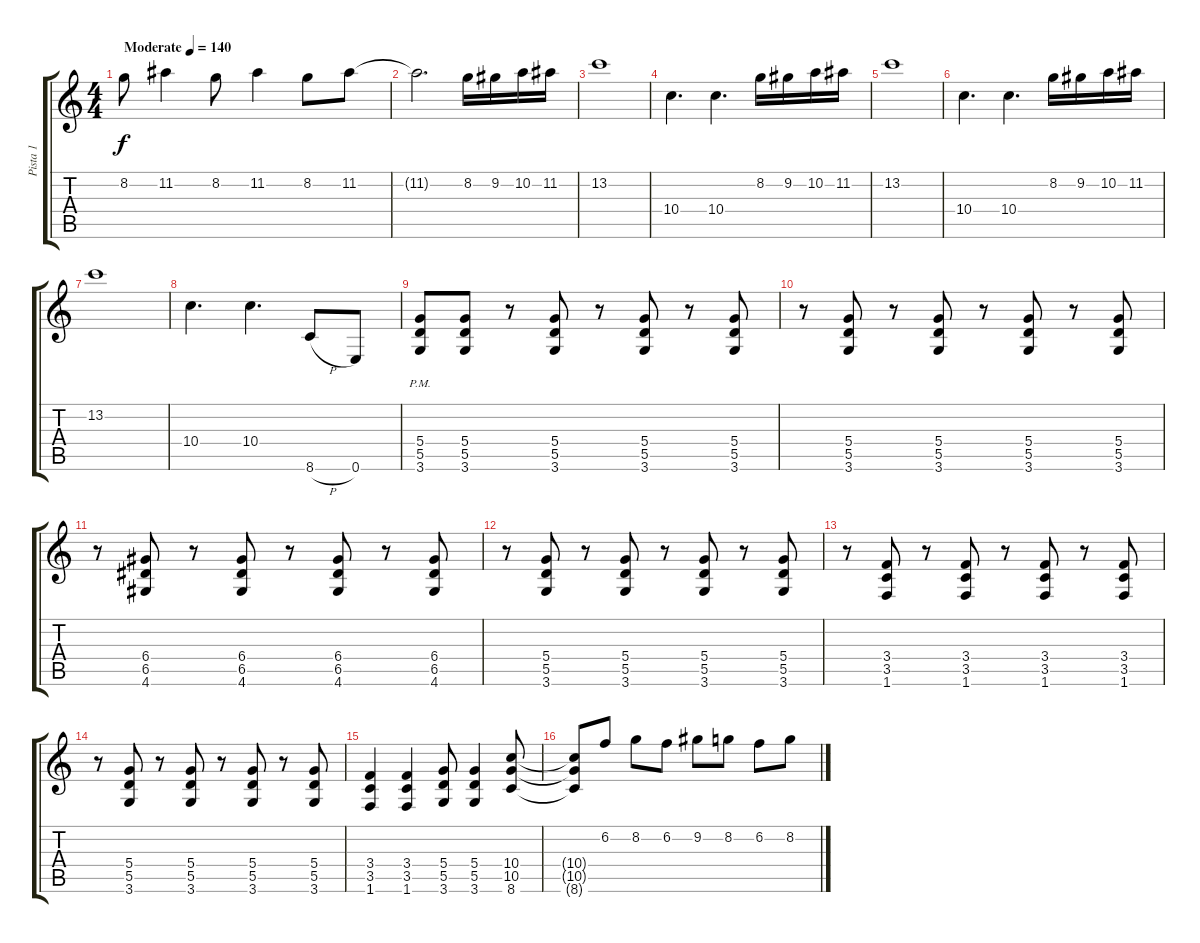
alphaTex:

\track ("Pista 1" "Pista 1") {instrument overdrivenguitar}
\staff {score tabs}
\tuning (E4 B3 G3 D3 A2 E2) {hide}
\ts (4 4)
\tempo (140 "Moderate")
\clef g2
\ks c
8.2.8{dy f instrument overdrivenguitar} 11.2.4 8.2.8 11.2.4 8.2.8 11.2.8 |
11.2{t}.2{d} 8.2.16 9.2.16 10.2.16 11.2.16 |
13.2.1 |
10.4.4{d} 10.4.4{d} 8.2.16 9.2.16 10.2.16 11.2.16 |
13.2.1 |
10.4.4{d} 10.4.4{d} 8.2.16 9.2.16 10.2.16 11.2.16 |
13.2.1 |
10.4.4{d} 10.4.4{d} 8.6{h}.8 0.6.8 |
(5.4{pm} 5.5{pm} 3.6{pm}).8 (5.4 5.5 3.6).8 r.8 (5.4 5.5 3.6).8 r.8 (5.4 5.5 3.6).8 r.8 (5.4 5.5 3.6).8 |
r.8 (5.4 5.5 3.6).8 r.8 (5.4 5.5 3.6).8 r.8 (5.4 5.5 3.6).8 r.8 (5.4 5.5 3.6).8 |
r.8 (6.4 6.5 4.6).8 r.8 (6.4 6.5 4.6).8 r.8 (6.4 6.5 4.6).8 r.8 (6.4 6.5 4.6).8 |
r.8 (5.4 5.5 3.6).8 r.8 (5.4 5.5 3.6).8 r.8 (5.4 5.5 3.6).8 r.8 (5.4 5.5 3.6).8 |
r.8 (3.4 3.5 1.6).8 r.8 (3.4 3.5 1.6).8 r.8 (3.4 3.5 1.6).8 r.8 (3.4 3.5 1.6).8 |
r.8 (5.4 5.5 3.6).8 r.8 (5.4 5.5 3.6).8 r.8 (5.4 5.5 3.6).8 r.8 (5.4 5.5 3.6).8 |
(3.4 3.5 1.6).4 (3.4 3.5 1.6).4 (5.4 5.5 3.6).8 (5.4 5.5 3.6).4 (10.4 10.5 8.6).8 |
(10.4{t} 10.5{t} 8.6{t}).8 6.2.8 8.2.8 6.2.8 9.2.8 8.2.8 6.2.8 8.2.8
